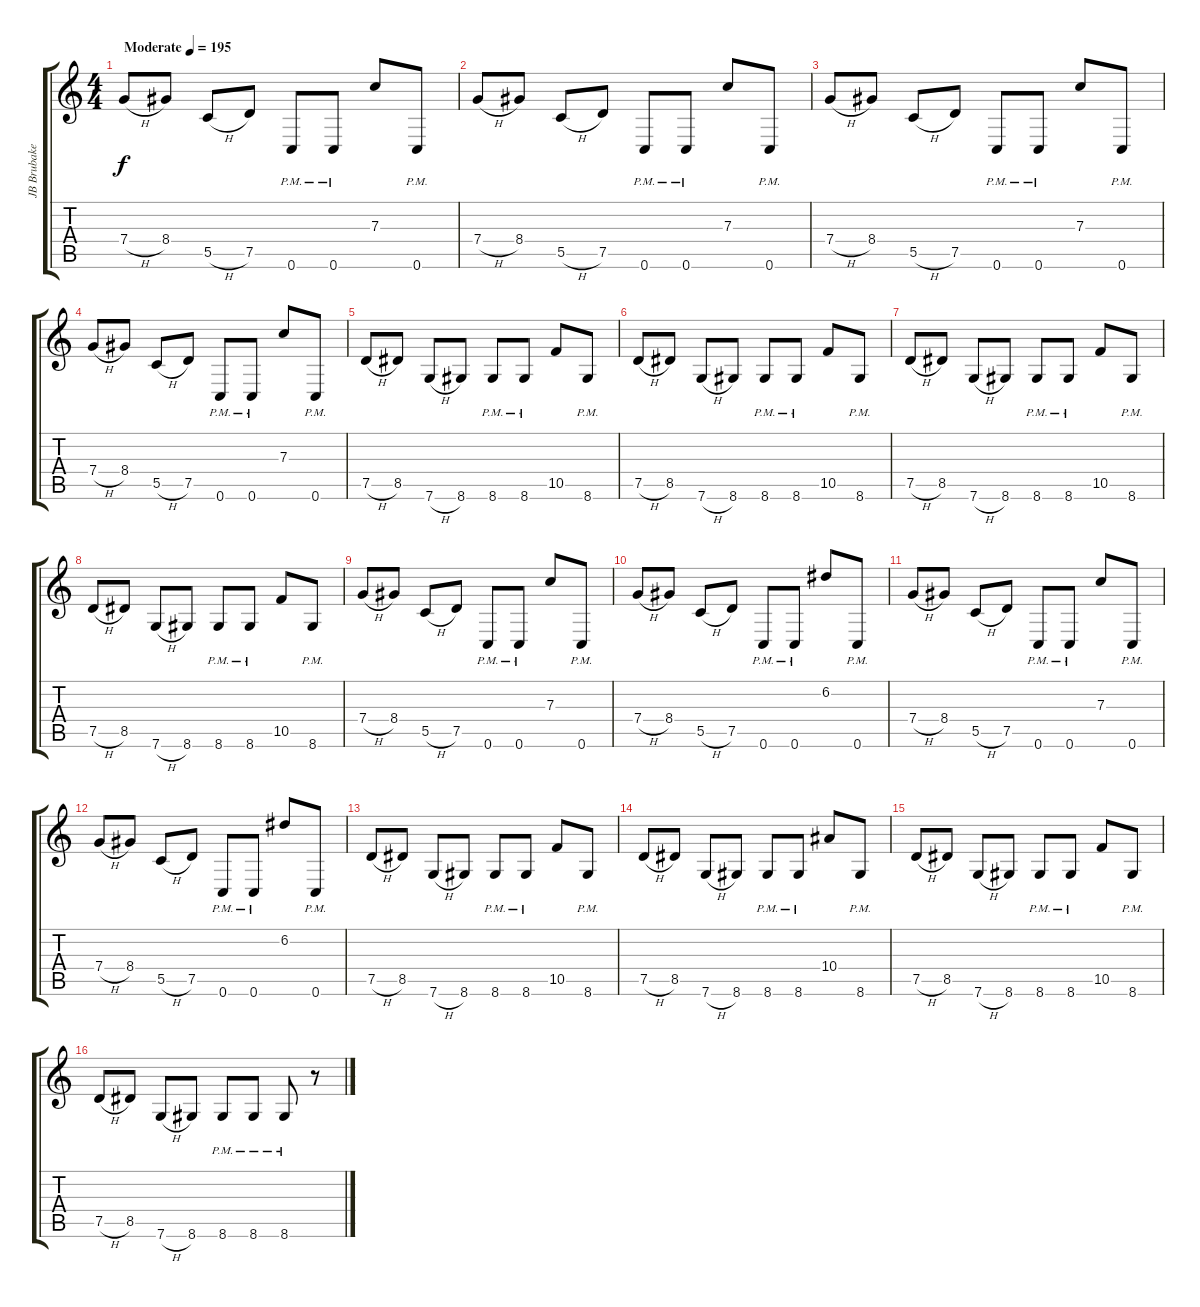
\track ("JB Brubaker (Lead)" "JB Brubake") {instrument distortionguitar}
\staff {score tabs}
\tuning (D4 A3 F3 C3 G2 C2) {hide}
\ts (4 4)
\tempo (195 "Moderate")
\clef g2
\ks c
7.4{h}.8{dy f instrument distortionguitar} 8.4.8 5.5{h}.8 7.5.8 0.6{pm}.8 0.6{pm}.8 7.3.8 0.6{pm}.8 |
7.4{h}.8 8.4.8 5.5{h}.8 7.5.8 0.6{pm}.8 0.6{pm}.8 7.3.8 0.6{pm}.8 |
7.4{h}.8 8.4.8 5.5{h}.8 7.5.8 0.6{pm}.8 0.6{pm}.8 7.3.8 0.6{pm}.8 |
7.4{h}.8 8.4.8 5.5{h}.8 7.5.8 0.6{pm}.8 0.6{pm}.8 7.3.8 0.6{pm}.8 |
7.5{h}.8 8.5.8 7.6{h}.8 8.6.8 8.6{pm}.8 8.6{pm}.8 10.5.8 8.6{pm}.8 |
7.5{h}.8 8.5.8 7.6{h}.8 8.6.8 8.6{pm}.8 8.6{pm}.8 10.5.8 8.6{pm}.8 |
7.5{h}.8 8.5.8 7.6{h}.8 8.6.8 8.6{pm}.8 8.6{pm}.8 10.5.8 8.6{pm}.8 |
7.5{h}.8 8.5.8 7.6{h}.8 8.6.8 8.6{pm}.8 8.6{pm}.8 10.5.8 8.6{pm}.8 |
7.4{h}.8 8.4.8 5.5{h}.8 7.5.8 0.6{pm}.8 0.6{pm}.8 7.3.8 0.6{pm}.8 |
7.4{h}.8 8.4.8 5.5{h}.8 7.5.8 0.6{pm}.8 0.6{pm}.8 6.2.8 0.6{pm}.8 |
7.4{h}.8 8.4.8 5.5{h}.8 7.5.8 0.6{pm}.8 0.6{pm}.8 7.3.8 0.6{pm}.8 |
7.4{h}.8 8.4.8 5.5{h}.8 7.5.8 0.6{pm}.8 0.6{pm}.8 6.2.8 0.6{pm}.8 |
7.5{h}.8 8.5.8 7.6{h}.8 8.6.8 8.6{pm}.8 8.6{pm}.8 10.5.8 8.6{pm}.8 |
7.5{h}.8 8.5.8 7.6{h}.8 8.6.8 8.6{pm}.8 8.6{pm}.8 10.4.8 8.6{pm}.8 |
7.5{h}.8 8.5.8 7.6{h}.8 8.6.8 8.6{pm}.8 8.6{pm}.8 10.5.8 8.6{pm}.8 |
7.5{h}.8 8.5.8 7.6{h}.8 8.6.8 8.6{pm}.8 8.6{pm}.8 8.6{pm}.8 r.8
